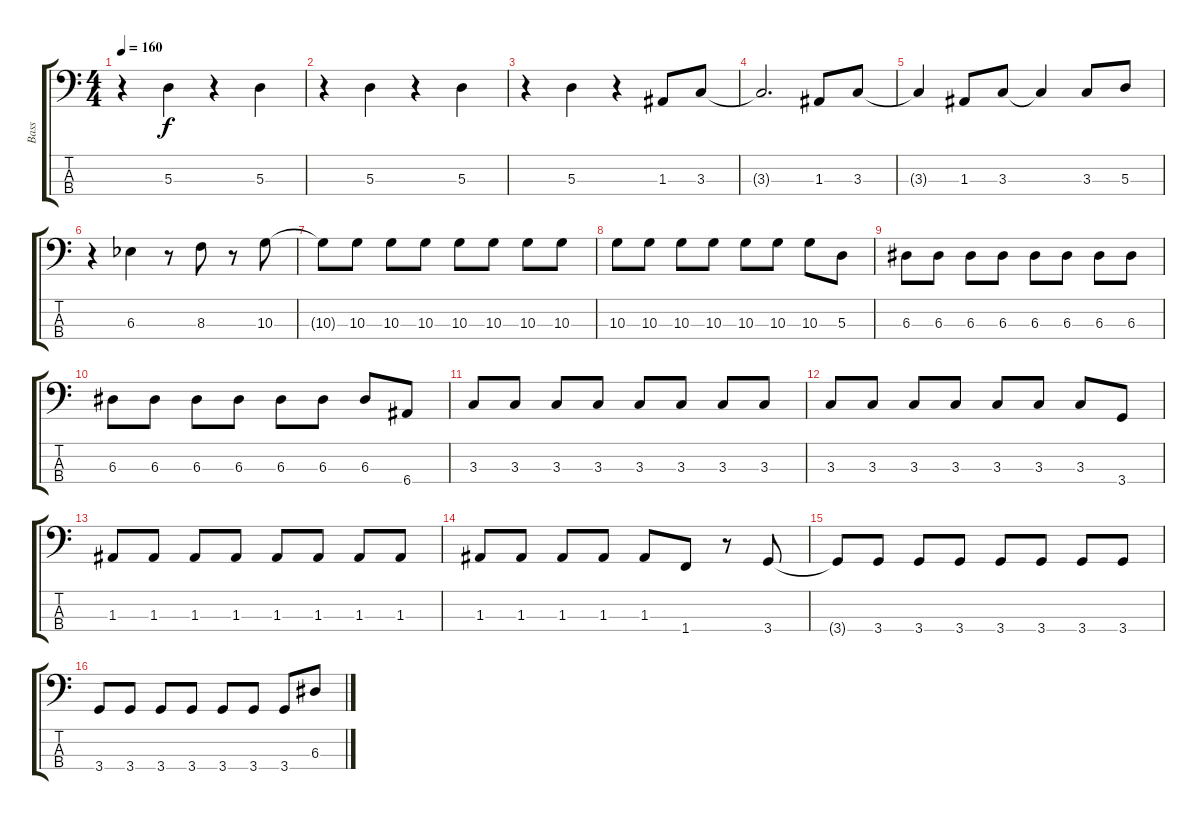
\track ("Bass" "Bass") {instrument electricbassfinger}
\staff {score tabs}
\tuning (G2 D2 A1 E1) {hide}
\ts (4 4)
\tempo 160
\clef f4
\ks c
r.4{dy f} 5.3.4 r.4 5.3.4 |
r.4 5.3.4 r.4 5.3.4 |
r.4 5.3.4 r.4 1.3.8 3.3.8 |
3.3{t}.2{d} 1.3.8 3.3.8 |
3.3{t}.4 1.3.8 3.3.8 3.3{t}.4 3.3.8 5.3.8 |
r.4 6.3{acc b}.4 r.8 8.3.8 r.8 10.3.8 |
10.3{t}.8 10.3.8 10.3.8 10.3.8 10.3.8 10.3.8 10.3.8 10.3.8 |
10.3.8 10.3.8 10.3.8 10.3.8 10.3.8 10.3.8 10.3.8 5.3.8 |
6.3.8 6.3.8 6.3.8 6.3.8 6.3.8 6.3.8 6.3.8 6.3.8 |
6.3.8 6.3.8 6.3.8 6.3.8 6.3.8 6.3.8 6.3.8 6.4.8 |
3.3.8 3.3.8 3.3.8 3.3.8 3.3.8 3.3.8 3.3.8 3.3.8 |
3.3.8 3.3.8 3.3.8 3.3.8 3.3.8 3.3.8 3.3.8 3.4.8 |
1.3.8 1.3.8 1.3.8 1.3.8 1.3.8 1.3.8 1.3.8 1.3.8 |
1.3.8 1.3.8 1.3.8 1.3.8 1.3.8 1.4.8 r.8 3.4.8 |
3.4{t}.8 3.4.8 3.4.8 3.4.8 3.4.8 3.4.8 3.4.8 3.4.8 |
3.4.8 3.4.8 3.4.8 3.4.8 3.4.8 3.4.8 3.4.8 6.3.8
